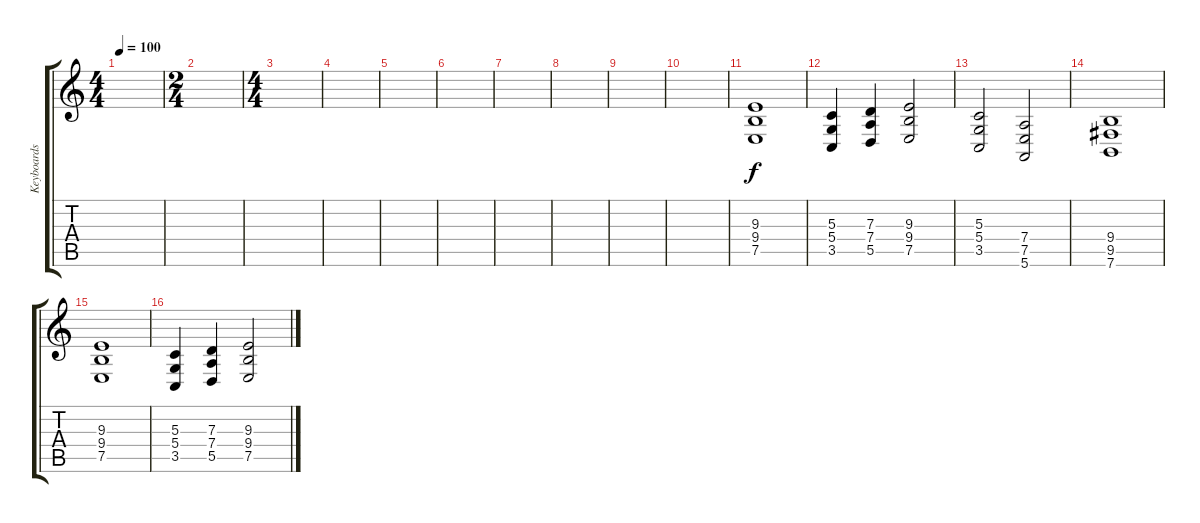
\track ("Keyboards" "Keyboards") {instrument choiraahs}
\staff {score tabs}
\tuning (E4 B3 G3 D3 A2 E2) {hide}
\ts (4 4)
\tempo 100
\clef g2
\ks c
|
\ts (2 4)
|
\ts (4 4)
|
|
|
|
|
|
|
|
(9.3 9.4 7.5).1 |
(5.3 5.4 3.5).4 (7.3 7.4 5.5).4 (9.3 9.4 7.5).2 |
(5.3 5.4 3.5).2 (7.4 7.5 5.6).2 |
(9.4 9.5 7.6).1 |
(9.3 9.4 7.5).1 |
(5.3 5.4 3.5).4 (7.3 7.4 5.5).4 (9.3 9.4 7.5).2
